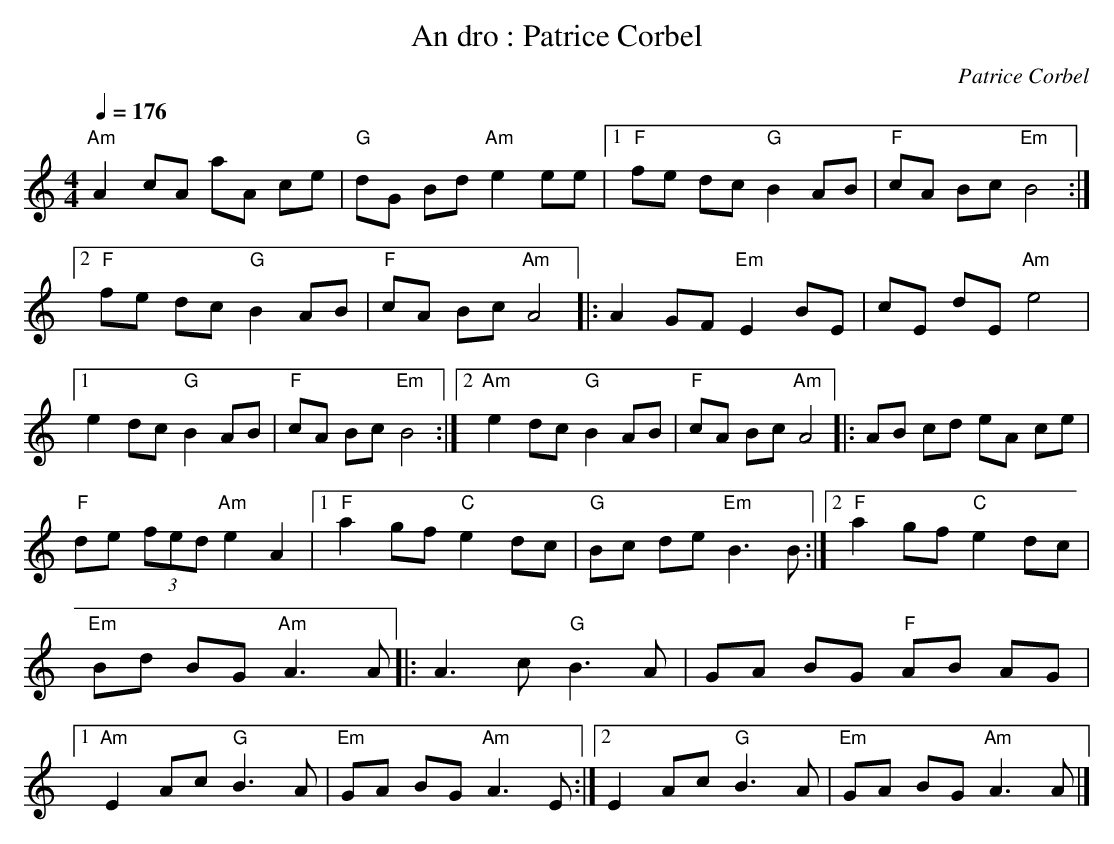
X:1
T:An dro : Patrice Corbel
E:12
C:Patrice Corbel
M:4/4
L:1/16
K:C
Q:1/4=176
"Am"A4 c2A2 a2A2 c2e2 | "G"d2G2 B2d2 "Am"e4 e2e2 |1\
"F"f2e2 d2c2 "G"B4 A2B2 | "F"c2A2 B2c2 "Em"B8 :|2\
"F"f2e2 d2c2 "G"B4 A2B2 | "F"c2A2 B2c2 "Am"A8 |: \
A4 G2F2 "Em"E4 B2E2 | c2E2 d2E2 "Am"e8 |1 \
e4 d2c2 "G"B4 A2B2 | "F"c2A2 B2c2 "Em"B8 :|2\
"Am"e4 d2c2 "G"B4 A2B2 | "F"c2A2 B2c2 "Am"A8 |: \
A2B2 c2d2 e2A2 c2e2 | "F"d2e2 (3f2e2d2 "Am"e4 A4 |1 \
"F"a4 g2f2 "C"e4 d2c2 | "G"B2c2 d2e2 "Em"B6B2 :|2\
"F"a4 g2f2 "C"e4 d2c2 | "Em"B2d2 B2G2 "Am"A6A2 |: \
A6c2 "G"B6A2 | G2A2 B2G2 "F"A2B2 A2G2 |1 "Am"E4 A2c2 "G"B6A2 |\
"Em"G2A2 B2G2 "Am"A6E2 :|2 E4 A2c2 "G"B6A2 | "Em"G2A2 B2G2 "Am"A6A2 |]
